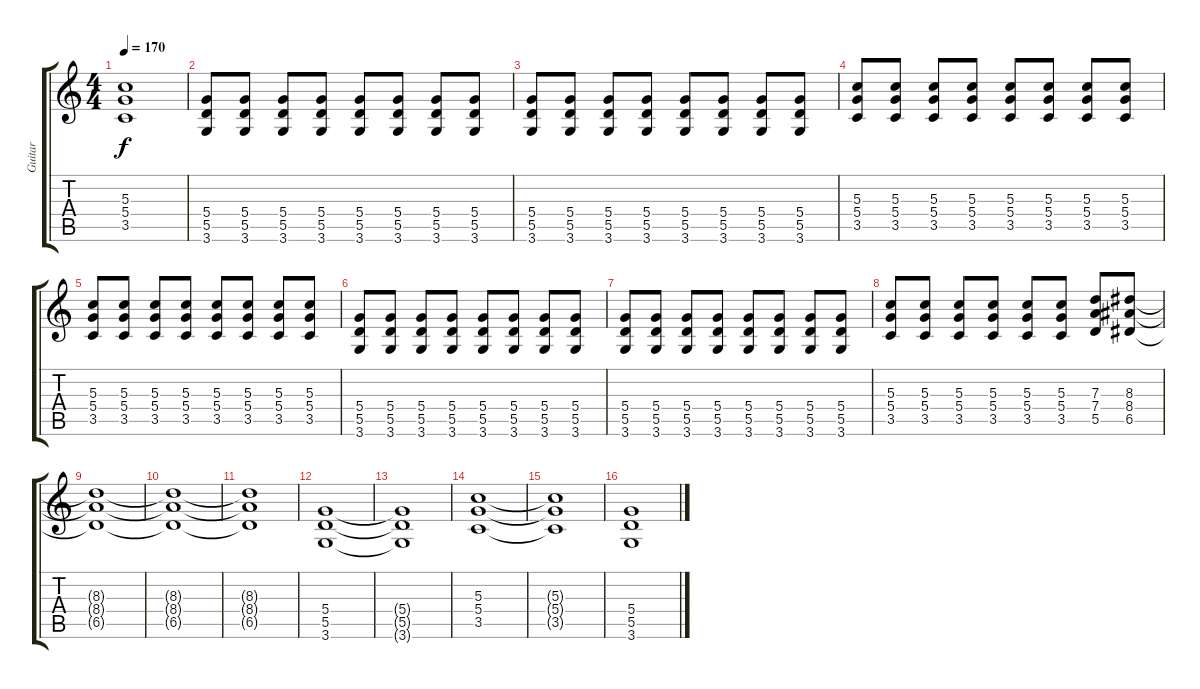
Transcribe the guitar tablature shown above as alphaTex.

\track ("Guitar" "Guitar") {instrument overdrivenguitar}
\staff {score tabs}
\tuning (E4 B3 G3 D3 A2 E2) {hide}
\ts (4 4)
\tempo 170
\clef g2
\ks c
(5.3{t} 5.4{t} 3.5{t}).1{dy f} |
(5.4 5.5 3.6).8 (5.4 5.5 3.6).8 (5.4 5.5 3.6).8 (5.4 5.5 3.6).8 (5.4 5.5 3.6).8 (5.4 5.5 3.6).8 (5.4 5.5 3.6).8 (5.4 5.5 3.6).8 |
(5.4 5.5 3.6).8 (5.4 5.5 3.6).8 (5.4 5.5 3.6).8 (5.4 5.5 3.6).8 (5.4 5.5 3.6).8 (5.4 5.5 3.6).8 (5.4 5.5 3.6).8 (5.4 5.5 3.6).8 |
(5.3 5.4 3.5).8 (5.3 5.4 3.5).8 (5.3 5.4 3.5).8 (5.3 5.4 3.5).8 (5.3 5.4 3.5).8 (5.3 5.4 3.5).8 (5.3 5.4 3.5).8 (5.3 5.4 3.5).8 |
(5.3 5.4 3.5).8 (5.3 5.4 3.5).8 (5.3 5.4 3.5).8 (5.3 5.4 3.5).8 (5.3 5.4 3.5).8 (5.3 5.4 3.5).8 (5.3 5.4 3.5).8 (5.3 5.4 3.5).8 |
(5.4 5.5 3.6).8 (5.4 5.5 3.6).8 (5.4 5.5 3.6).8 (5.4 5.5 3.6).8 (5.4 5.5 3.6).8 (5.4 5.5 3.6).8 (5.4 5.5 3.6).8 (5.4 5.5 3.6).8 |
(5.4 5.5 3.6).8 (5.4 5.5 3.6).8 (5.4 5.5 3.6).8 (5.4 5.5 3.6).8 (5.4 5.5 3.6).8 (5.4 5.5 3.6).8 (5.4 5.5 3.6).8 (5.4 5.5 3.6).8 |
(5.3 5.4 3.5).8 (5.3 5.4 3.5).8 (5.3 5.4 3.5).8 (5.3 5.4 3.5).8 (5.3 5.4 3.5).8 (5.3 5.4 3.5).8 (7.3 7.4 5.5).8 (8.3 8.4 6.5).8{volume 4} |
(8.3{t} 8.4{t} 6.5{t}).1 |
(8.3{t} 8.4{t} 6.5{t}).1 |
(8.3{t} 8.4{t} 6.5{t}).1 |
(5.4 5.5 3.6).1{volume 8} |
(5.4{t} 5.5{t} 3.6{t}).1 |
(5.3 5.4 3.5).1 |
(5.3{t} 5.4{t} 3.5{t}).1 |
(5.4 5.5 3.6).1
